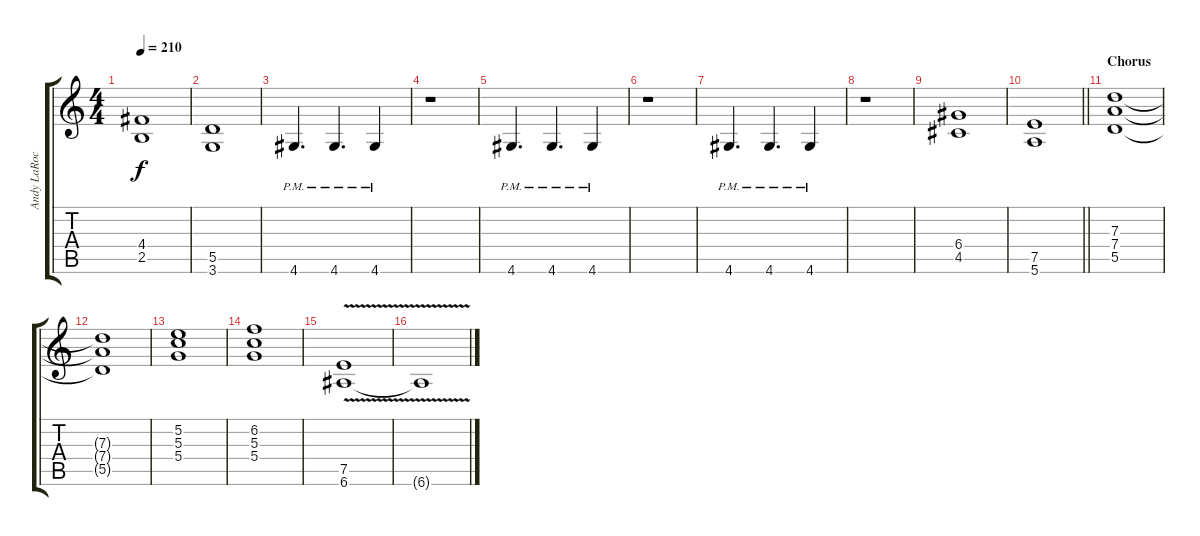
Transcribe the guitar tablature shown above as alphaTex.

\track ("Andy LaRocque" "Andy LaRoc") {instrument distortionguitar}
\staff {score tabs}
\tuning (E4 B3 G3 D3 A2 E2) {hide}
\ts (4 4)
\tempo 210
\clef g2
\ks c
(4.4 2.5).1{dy f} |
(5.5 3.6).1 |
4.6{pm}.4{d} 4.6{pm}.4{d} 4.6{pm}.4 |
r.1 |
4.6{pm}.4{d} 4.6{pm}.4{d} 4.6{pm}.4 |
r.1 |
4.6{pm}.4{d} 4.6{pm}.4{d} 4.6{pm}.4 |
r.1 |
(6.4 4.5).1 |
\barLineRight lightlight
(7.5 5.6).1 |
\section ("" "Chorus")
(7.3 7.4 5.5).1 |
(7.3{t} 7.4{t} 5.5{t}).1 |
(5.2 5.3 5.4).1 |
(6.2 5.3 5.4).1 |
(7.5 6.6{v}).1 |
6.6{t}.1
